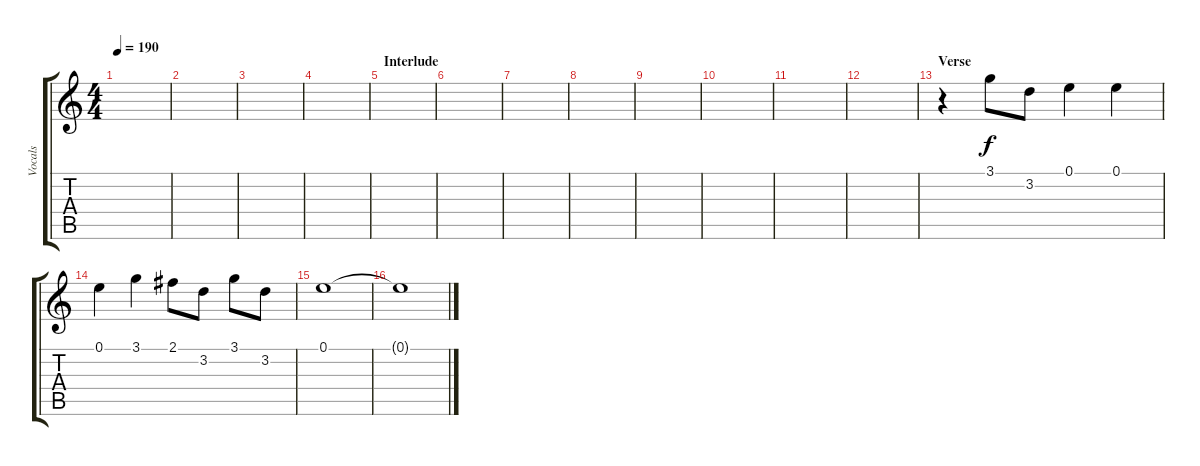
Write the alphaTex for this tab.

\track ("Vocals" "Vocals") {instrument clarinet}
\staff {score tabs}
\tuning (E5 B4 G4 D4 A3 E3) {hide}
\ts (4 4)
\tempo 190
\clef g2
\ks c
|
|
|
|
\section ("" "Interlude")
|
|
|
|
|
|
|
|
\section ("" "Verse")
r.4 3.1.8 3.2.8 0.1.4 0.1.4 |
0.1.4 3.1.4 2.1.8 3.2.8 3.1.8 3.2.8 |
0.1.1 |
0.1{t}.1
